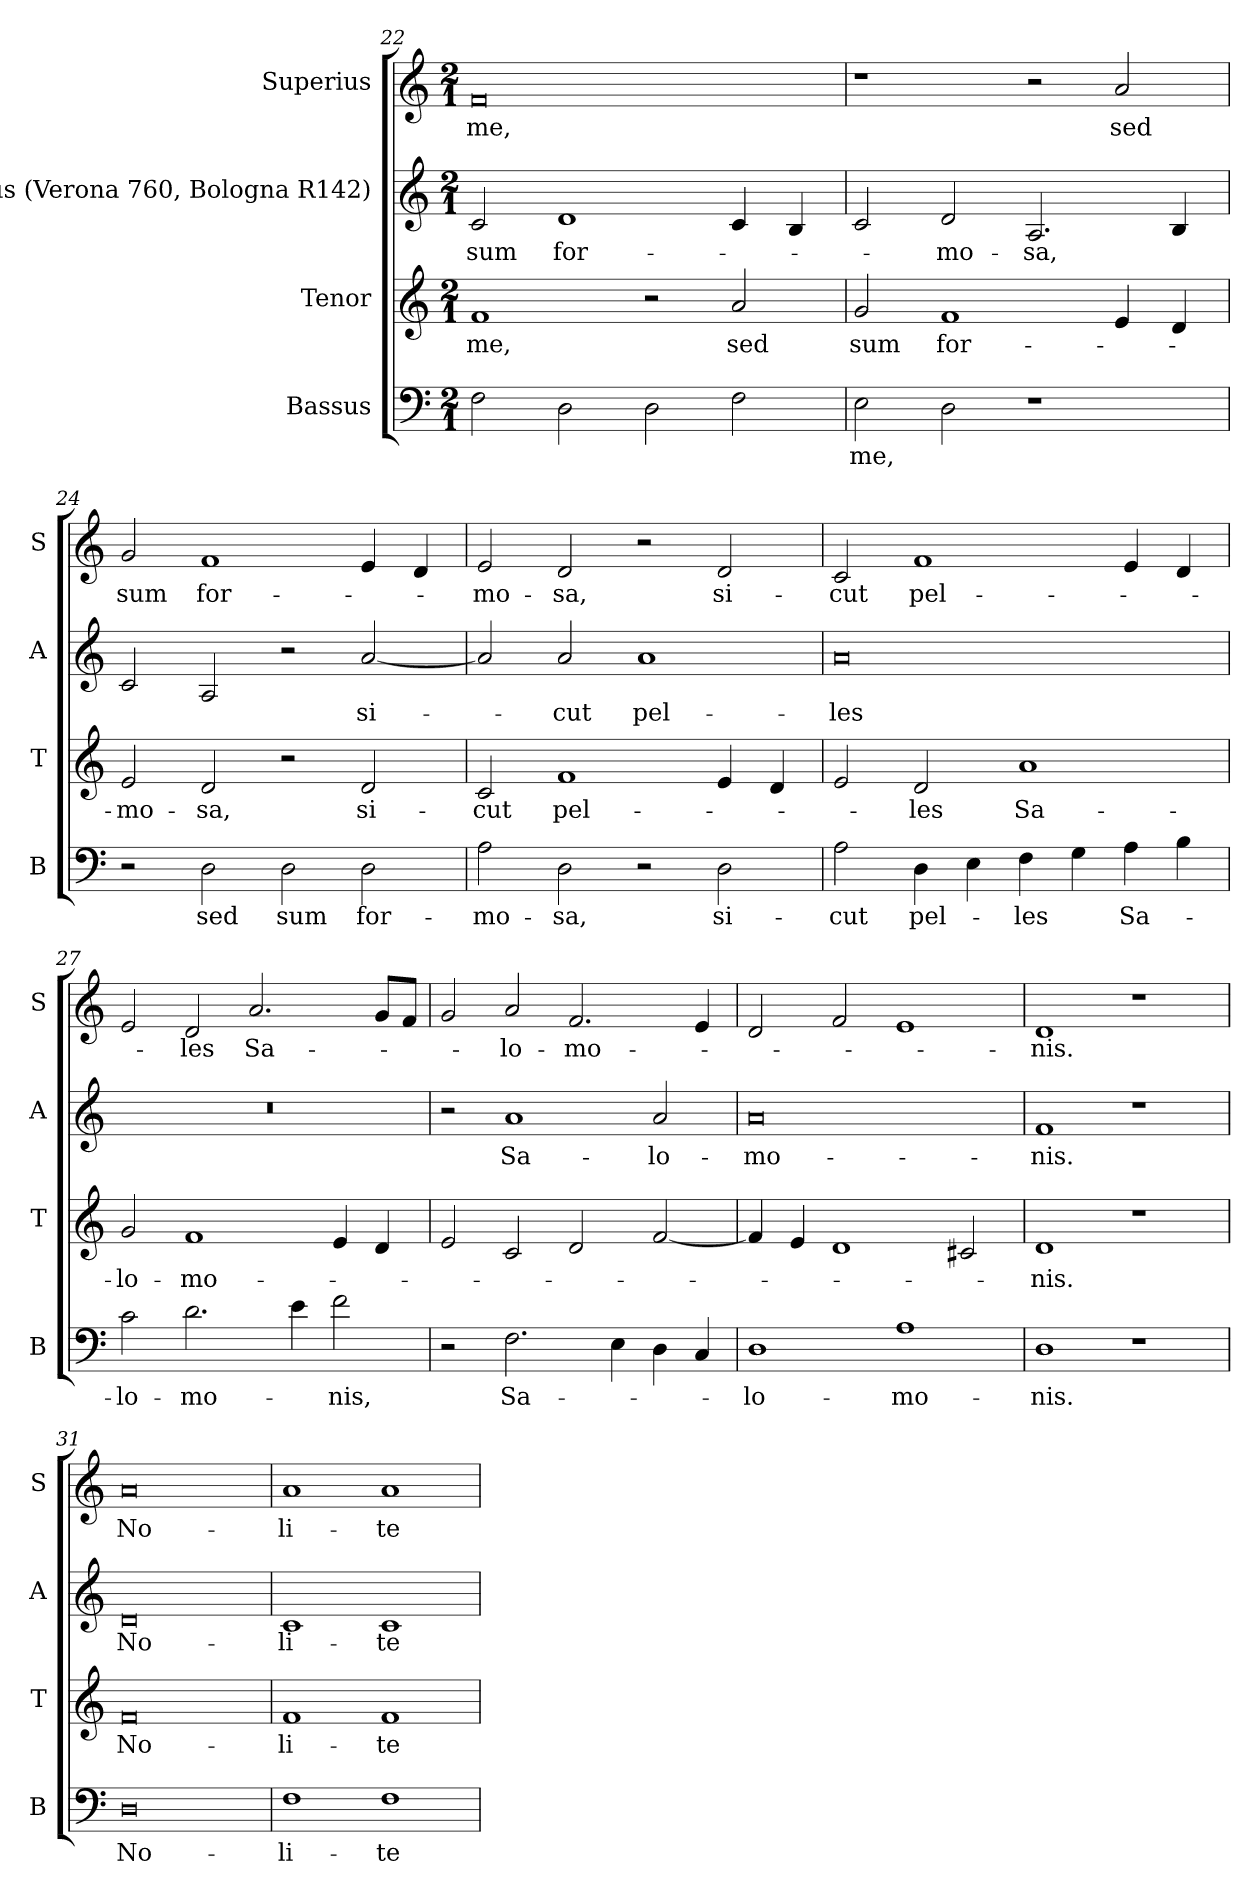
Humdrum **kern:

**kern	**text	**kern	**text	**kern	**text	**kern	**text
*part4	*part4	*part3	*part3	*part2	*part2	*part1	*part1
*staff4	*staff4	*staff3	*staff3	*staff2	*staff2	*staff1	*staff1
*I"Bassus	*	*I"Tenor	*	*I"Altus (Verona 760, Bologna R142)	*	*I"Superius	*
*I'B	*	*I'T	*	*I'A	*	*I'S	*
*clefF4	*	*clefG2	*	*clefG2	*	*clefG2	*
*k[]	*	*k[]	*	*k[]	*	*k[]	*
*C:	*	*C:	*	*C:	*	*C:	*
*M2/1	*	*M2/1	*	*M2/1	*	*M2/1	*
=22	=22	=22	=22	=22	=22	=22	=22
2F	.	1f	me,	2c	sum	0f	me,
2D	.	.	.	1d	for-	.	.
2D	.	2r	.	.	.	.	.
2F	.	2a	sed	4c	.	.	.
.	.	.	.	4B	.	.	.
=23	=23	=23	=23	=23	=23	=23	=23
2E	-me,	2g	sum	2c	.	1r	.
2D	.	1f	for-	2d	-mo-	.	.
1r	.	.	.	2.A	-sa,	2r	.
.	.	4e	.	.	.	2a	sed
.	.	4d	.	4B	.	.	.
=24	=24	=24	=24	=24	=24	=24	=24
2r	.	2e	-mo-	2c	.	2g	sum
2D	sed	2d	-sa,	2A	.	1f	for-
2D	sum	2r	.	2r	.	.	.
2D	for-	2d	si-	[2a	si-	4e	.
.	.	.	.	.	.	4d	.
=25	=25	=25	=25	=25	=25	=25	=25
2A	-mo-	2c	-cut	2a]	.	2e	-mo-
2D	-sa,	1f	pel-	2a	-cut	2d	-sa,
2r	.	.	.	1a	pel-	2r	.
2D	si-	4e	.	.	.	2d	si-
.	.	4d	.	.	.	.	.
=26	=26	=26	=26	=26	=26	=26	=26
2A	-cut	2e	.	0a	-les	2c	-cut
4D	pel-	2d	-les	.	.	1f	pel-
4E	.	.	.	.	.	.	.
4F	-les	1a	Sa-	.	.	.	.
4G	.	.	.	.	.	.	.
4A	Sa-	.	.	.	.	4e	.
4B	.	.	.	.	.	4d	.
=27	=27	=27	=27	=27	=27	=27	=27
2c	-lo-	2g	-lo-	0r	.	2e	.
2.d	-mo-	1f	-mo-	.	.	2d	-les
.	.	.	.	.	.	2.a	Sa-
4e	.	.	.	.	.	.	.
2f	-nis,	4e	.	.	.	.	.
.	.	4d	.	.	.	8gL	.
.	.	.	.	.	.	8fJ	.
=28	=28	=28	=28	=28	=28	=28	=28
2r	.	2e	.	2r	.	2g	.
2.F	Sa-	2c	.	1a	Sa-	2a	-lo-
.	.	2d	.	.	.	2.f	-mo-
4E	.	.	.	.	.	.	.
4D	.	[2f	.	2a	-lo-	.	.
4C	.	.	.	.	.	4e	.
=29	=29	=29	=29	=29	=29	=29	=29
1D	-lo-	4f]	.	0a	-mo-	2d	.
.	.	4e	.	.	.	.	.
.	.	1d	.	.	.	2f	.
1A	-mo-	.	.	.	.	1e	.
.	.	2c#X	.	.	.	.	.
=30	=30	=30	=30	=30	=30	=30	=30
1D	-nis.	1d	-nis.	1f	-nis.	1d	-nis.
1r	.	1r	.	1r	.	1r	.
=31	=31	=31	=31	=31	=31	=31	=31
0D	No-	0f	No-	0d	No-	0a	No-
=32	=32	=32	=32	=32	=32	=32	=32
1F	-li-	1f	-li-	1c	-li-	1a	-li-
1F	-te	1f	-te	1c	-te	1a	-te
=	=	=	=	=	=	=	=
*-	*-	*-	*-	*-	*-	*-	*-
